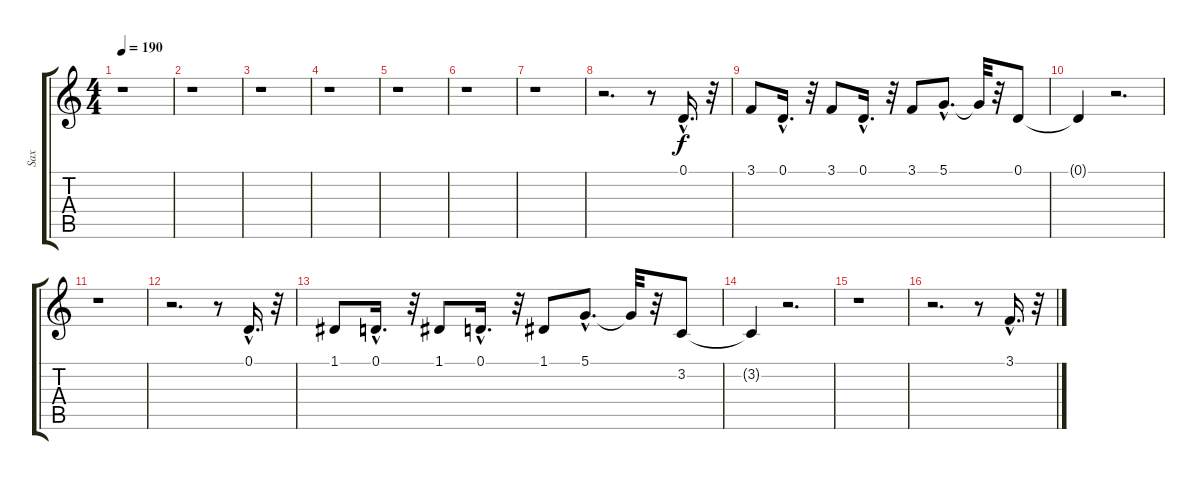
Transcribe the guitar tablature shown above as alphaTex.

\track ("Sax" "Sax") {instrument tenorsax}
\staff {score tabs}
\tuning (D4 A3 F3 C3 G2 D2) {hide}
\ts (4 4)
\tempo 190
\clef g2
\ks c
r.1{dy f} |
r.1 |
r.1 |
r.1 |
r.1 |
r.1 |
r.1 |
r.2{d} r.8 0.1{hac}.16{d} r.32 |
3.1.8 0.1{hac}.16{d} r.32 3.1.8 0.1{hac}.16{d} r.32 3.1.8 5.1{hac}.8{d} 5.1{t}.32 r.32 0.1.8 |
0.1{t}.4 r.2{d} |
r.1 |
r.2{d} r.8 0.1{hac}.16{d} r.32 |
1.1.8 0.1{hac}.16{d} r.32 1.1.8 0.1{hac}.16{d} r.32 1.1.8 5.1{hac}.8{d} 5.1{t}.32 r.32 3.2.8 |
3.2{t}.4 r.2{d} |
r.1 |
r.2{d} r.8 3.1{hac}.16{d} r.32
